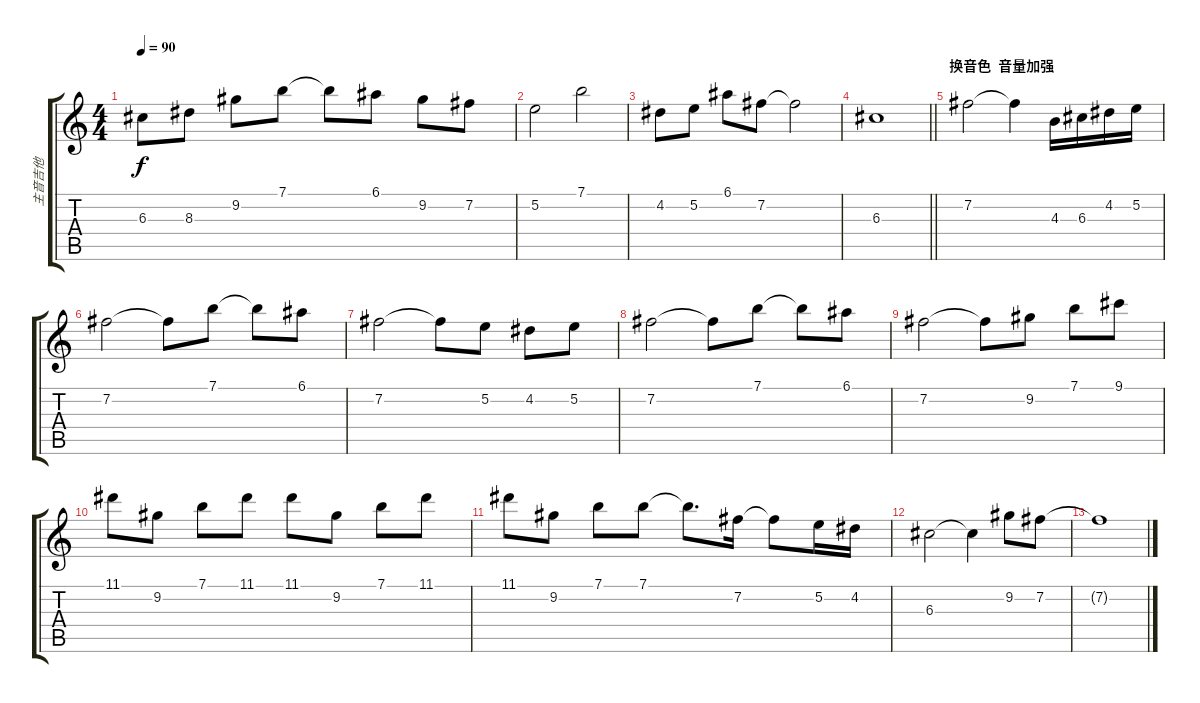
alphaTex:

\track ("主音吉他" "主音吉他") {instrument distortionguitar}
\staff {score tabs}
\tuning (E4 B3 G3 D3 A2 E2) {hide}
\ts (4 4)
\tempo 90
\clef g2
\ks c
6.3.8{dy f} 8.3.8 9.2.8 7.1.8 7.1{t}.8 6.1.8 9.2.8 7.2.8 |
5.2.2 7.1.2 |
4.2.8 5.2.8 6.1.8 7.2.8 7.2{t}.2 |
\barLineRight lightlight
6.3.1 |
\section ("" "换音色  音量加强")
7.2.2 7.2{t}.4 4.3.16 6.3.16 4.2.16 5.2.16 |
7.2.2 7.2{t}.8 7.1.8 7.1{t}.8 6.1.8 |
7.2.2 7.2{t}.8 5.2.8 4.2.8 5.2.8 |
7.2.2 7.2{t}.8 7.1.8 7.1{t}.8 6.1.8 |
7.2.2 7.2{t}.8 9.2.8 7.1.8 9.1.8 |
11.1.8 9.2.8 7.1.8 11.1.8 11.1.8 9.2.8 7.1.8 11.1.8 |
11.1.8 9.2.8 7.1.8 7.1.8 7.1{t}.8{d} 7.2.16 7.2{t}.8 5.2.16 4.2.16 |
6.3.2 6.3{t}.4 9.2.8 7.2.8 |
7.2{t}.1
